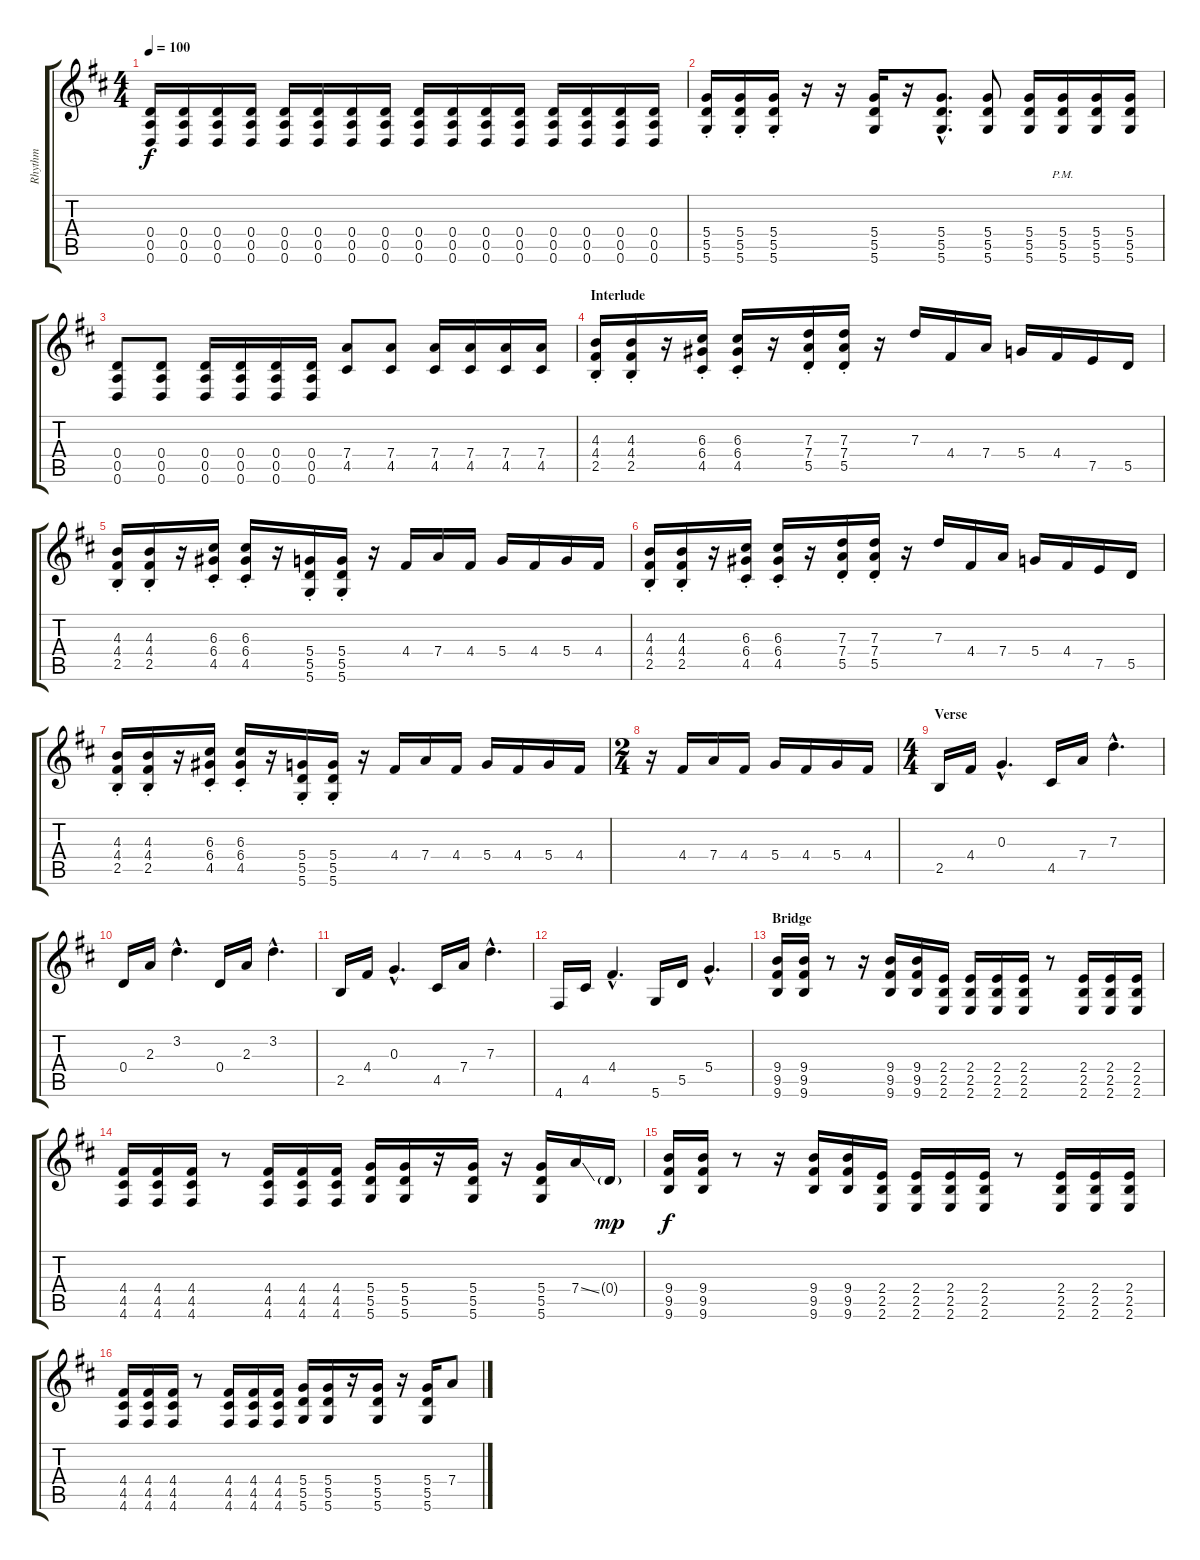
\track ("Rhythm" "Rhythm") {instrument distortionguitar}
\staff {score tabs}
\tuning (E4 B3 G3 D3 A2 D2) {hide}
\ts (4 4)
\tempo 100
\clef g2
\ks d
(0.4 0.5 0.6).16{dy f} (0.4 0.5 0.6).16 (0.4 0.5 0.6).16 (0.4 0.5 0.6).16 (0.4 0.5 0.6).16 (0.4 0.5 0.6).16 (0.4 0.5 0.6).16 (0.4 0.5 0.6).16 (0.4 0.5 0.6).16 (0.4 0.5 0.6).16 (0.4 0.5 0.6).16 (0.4 0.5 0.6).16 (0.4 0.5 0.6).16 (0.4 0.5 0.6).16 (0.4 0.5 0.6).16 (0.4 0.5 0.6).16 |
(5.4{st} 5.5 5.6).16 (5.4{st} 5.5 5.6).16 (5.4{st} 5.5 5.6).16 r.16 r.16 (5.4 5.5 5.6).16 r.16 (5.4{hac} 5.5{hac} 5.6{hac}).8{d} (5.4 5.5 5.6).8 (5.4 5.5 5.6).16 (5.4 5.5 5.6{pm}).16 (5.4 5.5 5.6).16 (5.4 5.5 5.6).16 |
(0.4 0.5 0.6).8 (0.4 0.5 0.6).8 (0.4 0.5 0.6).16 (0.4 0.5 0.6).16 (0.4 0.5 0.6).16 (0.4 0.5 0.6).16 (7.4 4.5).8 (7.4 4.5).8 (7.4 4.5).16 (7.4 4.5).16 (7.4 4.5).16 (7.4 4.5).16 |
\section ("" "Interlude")
(4.3{st} 4.4 2.5).16 (4.3{st} 4.4 2.5).16 r.16 (6.3{st} 6.4 4.5).16 (6.3{st} 6.4 4.5).16 r.16 (7.3{st} 7.4 5.5).16 (7.3{st} 7.4 5.5).16 r.16 7.3.16 4.4.16 7.4.16 5.4.16 4.4.16 7.5.16 5.5.16 |
(4.3{st} 4.4 2.5).16 (4.3{st} 4.4 2.5).16 r.16 (6.3{st} 6.4 4.5).16 (6.3{st} 6.4 4.5).16 r.16 (5.4{st} 5.5 5.6).16 (5.4{st} 5.5 5.6).16 r.16 4.4.16 7.4.16 4.4.16 5.4.16 4.4.16 5.4.16 4.4.16 |
(4.3{st} 4.4 2.5).16 (4.3{st} 4.4 2.5).16 r.16 (6.3{st} 6.4 4.5).16 (6.3{st} 6.4 4.5).16 r.16 (7.3{st} 7.4 5.5).16 (7.3{st} 7.4 5.5).16 r.16 7.3.16 4.4.16 7.4.16 5.4.16 4.4.16 7.5.16 5.5.16 |
(4.3{st} 4.4 2.5).16 (4.3{st} 4.4 2.5).16 r.16 (6.3{st} 6.4 4.5).16 (6.3{st} 6.4 4.5).16 r.16 (5.4{st} 5.5 5.6).16 (5.4{st} 5.5 5.6).16 r.16 4.4.16 7.4.16 4.4.16 5.4.16 4.4.16 5.4.16 4.4.16 |
\ts (2 4)
r.16 4.4.16 7.4.16 4.4.16 5.4.16 4.4.16 5.4.16 4.4.16 |
\ts (4 4)
\section ("" "Verse")
2.5.16 4.4.16 0.3{hac}.4{d} 4.5.16 7.4.16 7.3{hac}.4{d} |
0.4.16 2.3.16 3.2{hac}.4{d} 0.4.16 2.3.16 3.2{hac}.4{d} |
2.5.16 4.4.16 0.3{hac}.4{d} 4.5.16 7.4.16 7.3{hac}.4{d} |
4.6.16 4.5.16 4.4{hac}.4{d} 5.6.16 5.5.16 5.4{hac}.4{d} |
\section ("" "Bridge")
(9.4 9.5 9.6).16 (9.4 9.5 9.6).16 r.8 r.16 (9.4 9.5 9.6).16 (9.4 9.5 9.6).16 (2.4 2.5 2.6).16 (2.4 2.5 2.6).16 (2.4 2.5 2.6).16 (2.4 2.5 2.6).16 r.8 (2.4 2.5 2.6).16 (2.4 2.5 2.6).16 (2.4 2.5 2.6).16 |
(4.4 4.5 4.6).16 (4.4 4.5 4.6).16 (4.4 4.5 4.6).16 r.8 (4.4 4.5 4.6).16 (4.4 4.5 4.6).16 (4.4 4.5 4.6).16 (5.4 5.5 5.6).16 (5.4 5.5 5.6).16 r.16 (5.4 5.5 5.6).16 r.16 (5.4 5.5 5.6).16 7.4{ss}.16 0.4{g}.16{dy mp} |
(9.4 9.5 9.6).16{dy f} (9.4 9.5 9.6).16 r.8 r.16 (9.4 9.5 9.6).16 (9.4 9.5 9.6).16 (2.4 2.5 2.6).16 (2.4 2.5 2.6).16 (2.4 2.5 2.6).16 (2.4 2.5 2.6).16 r.8 (2.4 2.5 2.6).16 (2.4 2.5 2.6).16 (2.4 2.5 2.6).16 |
(4.4 4.5 4.6).16 (4.4 4.5 4.6).16 (4.4 4.5 4.6).16 r.8 (4.4 4.5 4.6).16 (4.4 4.5 4.6).16 (4.4 4.5 4.6).16 (5.4 5.5 5.6).16 (5.4 5.5 5.6).16 r.16 (5.4 5.5 5.6).16 r.16 (5.4 5.5 5.6).16 7.4.8
